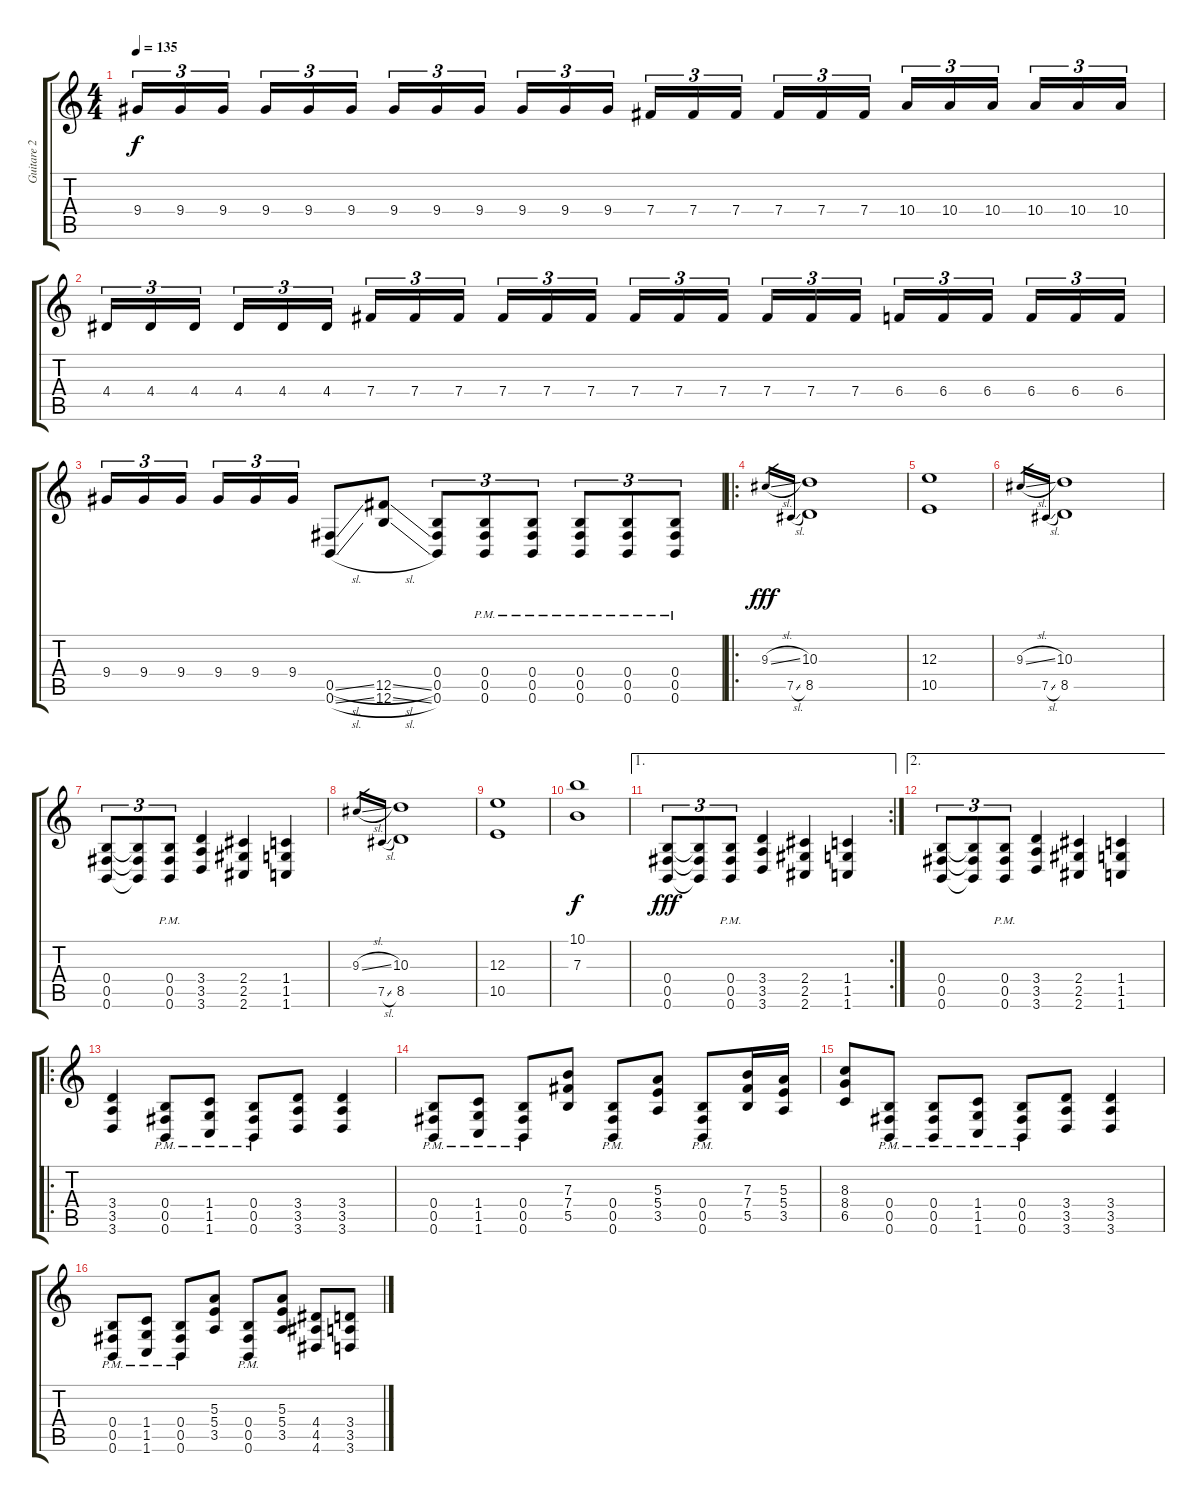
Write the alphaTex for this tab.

\track ("Guitare 2" "Guitare 2") {instrument distortionguitar}
\staff {score tabs}
\tuning (Db4 Ab3 E3 B2 Gb2 B1) {hide}
\ts (4 4)
\tempo 135
\clef g2
\ks c
9.4.16{tu (3 2) dy f} 9.4.16{tu (3 2)} 9.4.16{tu (3 2) beam splitsecondary} 9.4.16{tu (3 2)} 9.4.16{tu (3 2)} 9.4.16{tu (3 2)} 9.4.16{tu (3 2)} 9.4.16{tu (3 2)} 9.4.16{tu (3 2) beam splitsecondary} 9.4.16{tu (3 2)} 9.4.16{tu (3 2)} 9.4.16{tu (3 2)} 7.4.16{tu (3 2)} 7.4.16{tu (3 2)} 7.4.16{tu (3 2) beam splitsecondary} 7.4.16{tu (3 2)} 7.4.16{tu (3 2)} 7.4.16{tu (3 2)} 10.4.16{tu (3 2)} 10.4.16{tu (3 2)} 10.4.16{tu (3 2) beam splitsecondary} 10.4.16{tu (3 2)} 10.4.16{tu (3 2)} 10.4.16{tu (3 2)} |
4.4.16{tu (3 2)} 4.4.16{tu (3 2)} 4.4.16{tu (3 2) beam splitsecondary} 4.4.16{tu (3 2)} 4.4.16{tu (3 2)} 4.4.16{tu (3 2)} 7.4.16{tu (3 2)} 7.4.16{tu (3 2)} 7.4.16{tu (3 2) beam splitsecondary} 7.4.16{tu (3 2)} 7.4.16{tu (3 2)} 7.4.16{tu (3 2)} 7.4.16{tu (3 2)} 7.4.16{tu (3 2)} 7.4.16{tu (3 2) beam splitsecondary} 7.4.16{tu (3 2)} 7.4.16{tu (3 2)} 7.4.16{tu (3 2)} 6.4.16{tu (3 2)} 6.4.16{tu (3 2)} 6.4.16{tu (3 2) beam splitsecondary} 6.4.16{tu (3 2)} 6.4.16{tu (3 2)} 6.4.16{tu (3 2)} |
9.4.16{tu (3 2)} 9.4.16{tu (3 2)} 9.4.16{tu (3 2) beam splitsecondary} 9.4.16{tu (3 2)} 9.4.16{tu (3 2)} 9.4.16{tu (3 2)} (0.5{sl} 0.6{sl}).8 (12.5{sl} 12.6{sl}).8 (0.4 0.5 0.6).8{tu (3 2)} (0.4{pm} 0.5{pm} 0.6{pm}).8{tu (3 2)} (0.4{pm} 0.5{pm} 0.6{pm}).8{tu (3 2)} (0.4{pm} 0.5{pm} 0.6{pm}).8{tu (3 2)} (0.4{pm} 0.5{pm} 0.6{pm}).8{tu (3 2)} (0.4{pm} 0.5{pm} 0.6{pm}).8{tu (3 2)} |
\ro
9.3{sl}.16{gr dy fff} 7.5{sl}.16{gr} (10.3 8.5).1{volume 12 balance 6} |
(12.3 10.5).1 |
9.3{sl}.16{gr} 7.5{sl}.16{gr} (10.3 8.5).1 |
(0.4 0.5 0.6).8{tu (3 2)} (0.4{t} 0.5{t} 0.6{t}).8{tu (3 2)} (0.4{pm} 0.5{pm} 0.6{pm}).8{tu (3 2)} (3.4 3.5 3.6).4 (2.4 2.5 2.6).4 (1.4 1.5 1.6).4 |
9.3{sl}.16{gr} 7.5{sl}.16{gr} (10.3 8.5).1{volume 12 balance 6} |
(12.3 10.5).1 |
(10.1 7.3).1{dy f} |
\ae 1
\rc 2
(0.4 0.5 0.6).8{tu (3 2) dy fff} (0.4{t} 0.5{t} 0.6{t}).8{tu (3 2)} (0.4{pm} 0.5{pm} 0.6{pm}).8{tu (3 2)} (3.4 3.5 3.6).4 (2.4 2.5 2.6).4 (1.4 1.5 1.6).4 |
\ae 2
(0.4 0.5 0.6).8{tu (3 2)} (0.4{t} 0.5{t} 0.6{t}).8{tu (3 2)} (0.4{pm} 0.5{pm} 0.6{pm}).8{tu (3 2)} (3.4 3.5 3.6).4 (2.4 2.5 2.6).4 (1.4 1.5 1.6).4 |
\ro
(3.4 3.5 3.6).4{volume 13 balance 4} (0.4{pm} 0.5{pm} 0.6{pm}).8 (1.4{pm} 1.5{pm} 1.6{pm}).8 (0.4{pm} 0.5{pm} 0.6{pm}).8 (3.4 3.5 3.6).8 (3.4 3.5 3.6).4 |
(0.4{pm} 0.5{pm} 0.6{pm}).8 (1.4{pm} 1.5{pm} 1.6{pm}).8 (0.4{pm} 0.5{pm} 0.6{pm}).8 (7.3 7.4 5.5).8 (0.4{pm} 0.5{pm} 0.6{pm}).8 (5.3 5.4 3.5).8 (0.4{pm} 0.5{pm} 0.6{pm}).8 (7.3 7.4 5.5).16 (5.3 5.4 3.5).16 |
(8.3 8.4 6.5).8 (0.4{pm} 0.5{pm} 0.6{pm}).8 (0.4{pm} 0.5{pm} 0.6{pm}).8 (1.4{pm} 1.5{pm} 1.6{pm}).8 (0.4{pm} 0.5{pm} 0.6{pm}).8 (3.4 3.5 3.6).8 (3.4 3.5 3.6).4 |
(0.4{pm} 0.5{pm} 0.6{pm}).8 (1.4{pm} 1.5{pm} 1.6{pm}).8 (0.4{pm} 0.5{pm} 0.6{pm}).8 (5.3 5.4 3.5).8 (0.4{pm} 0.5{pm} 0.6{pm}).8 (5.3 5.4 3.5).8 (4.4 4.5 4.6).8 (3.4 3.5 3.6).8
